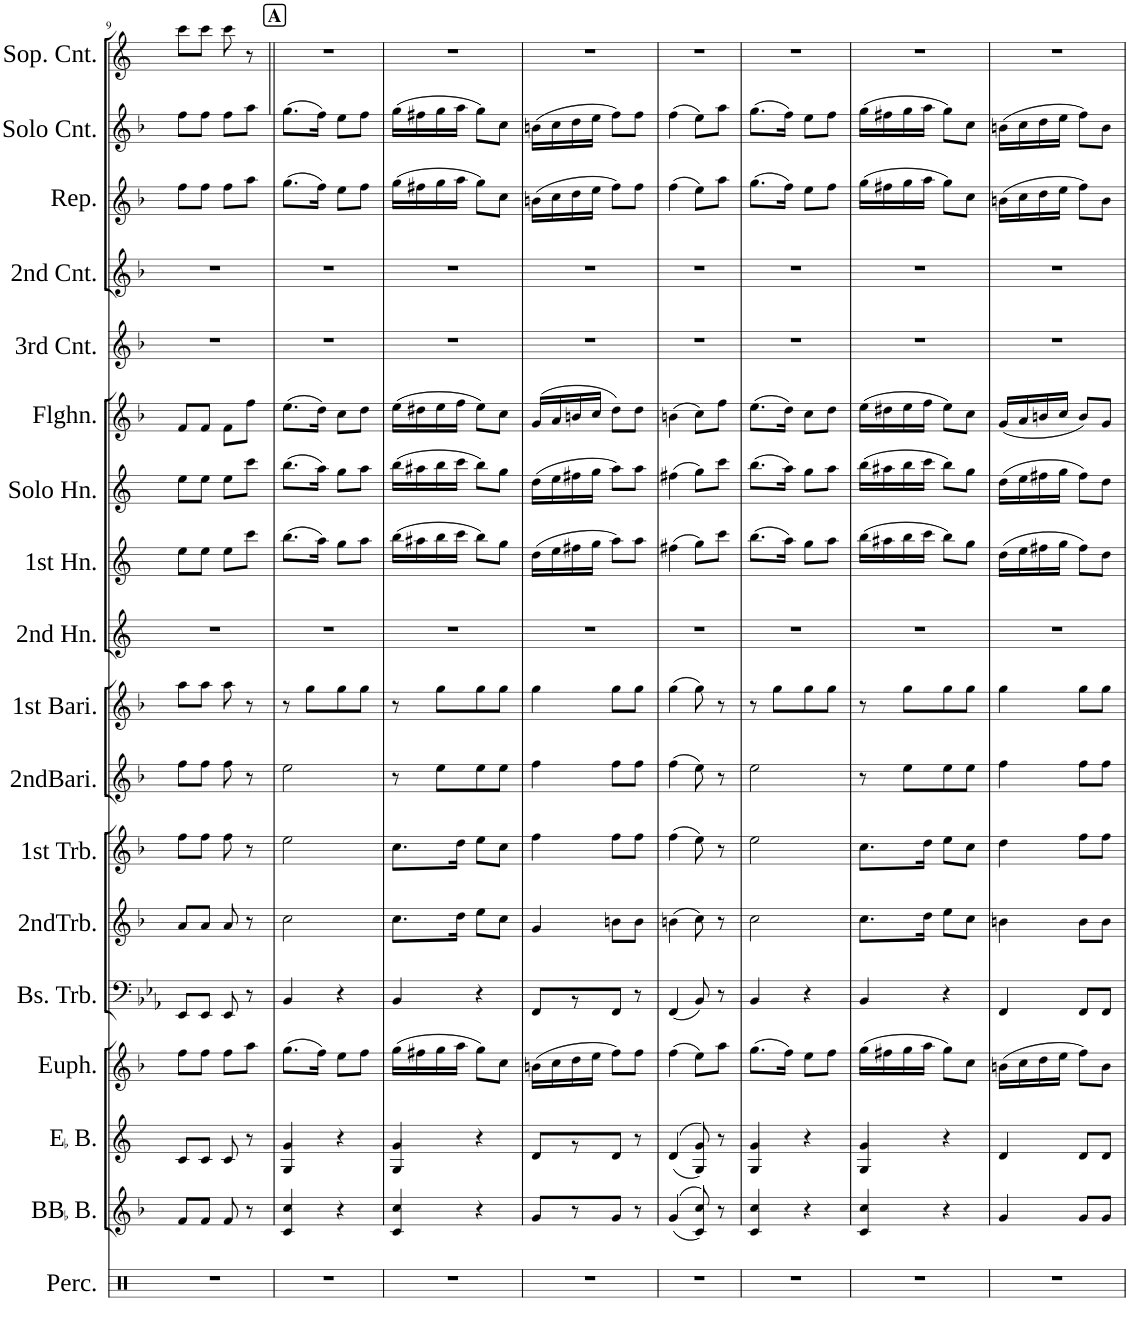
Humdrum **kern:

**kern	**kern	**kern	**kern	**kern	**kern	**kern	**kern	**kern	**kern	**kern	**kern	**kern	**kern	**kern	**kern	**kern	**kern
*part18	*part17	*part16	*part15	*part14	*part13	*part12	*part11	*part10	*part9	*part8	*part7	*part6	*part5	*part4	*part3	*part2	*part1
*staff18	*staff17	*staff16	*staff15	*staff14	*staff13	*staff12	*staff11	*staff10	*staff9	*staff8	*staff7	*staff6	*staff5	*staff4	*staff3	*staff2	*staff1
*I"Percussion	*I"BBaccidentalFlat Bass	*I"EaccidentalFlat Bass	*I"Euphonium	*I"Bass Trombone	*I"2nd Trombone	*I"1st Trombone	*I"2nd Baritone	*I"1st Baritone	*I"2nd Horn	*I"1st Horn	*I"Solo Horn	*I"Flugel Horn	*I"3rd Cornet	*I"2nd Cornet	*I"Repiano	*I"Solo Cornet	*I"Soprano Cornet
*I'Perc.	*I'BBaccidentalFlat B.	*I'EaccidentalFlat B.	*I'Euph.	*I'Bs. Trb.	*I'2ndTrb.	*I'1st Trb.	*I'2ndBari.	*I'1st Bari.	*I'2nd Hn.	*I'1st Hn.	*I'Solo Hn.	*I'Flghn.	*I'3rd Cnt.	*I'2nd Cnt.	*I'Rep.	*I'Solo Cnt.	*I'Sop. Cnt.
!!LO:PB:g=z
*clefX	*clefG2	*clefG2	*clefG2	*clefF4	*clefG2	*clefG2	*clefG2	*clefG2	*clefG2	*clefG2	*clefG2	*clefG2	*clefG2	*clefG2	*clefG2	*clefG2	*clefG2
*	*Trd15c26	*Trd12c21	*Trd8c14	*	*Trd8c14	*Trd8c14	*Trd8c14	*Trd8c14	*Trd4c7	*Trd4c7	*Trd4c7	*Trd4c7	*Trd1c2	*Trd1c2	*Trd1c2	*Trd1c2	*Trd1c2
*k[]	*k[b-]	*k[]	*k[b-]	*k[b-e-a-]	*k[b-]	*k[b-]	*k[b-]	*k[b-]	*k[]	*k[]	*k[]	*k[b-]	*k[b-]	*k[b-]	*k[b-]	*k[b-]	*k[]
*M2/4	*M2/4	*M2/4	*M2/4	*M2/4	*M2/4	*M2/4	*M2/4	*M2/4	*M2/4	*M2/4	*M2/4	*M2/4	*M2/4	*M2/4	*M2/4	*M2/4	*M2/4
=9	=9	=9	=9	=9	=9	=9	=9	=9	=9	=9	=9	=9	=9	=9	=9	=9	=9
2r	8f/L	8c/L	8ff\L	8EE-/L	8a/L	8ff\L	8ff\L	8aa\L	2r	8ee\L	8ee\L	8f/L	2r	2r	8ff\L	8ff\L	8ccc\L
.	8f/J	8c/J	8ff\J	8EE-/J	8a/J	8ff\J	8ff\J	8aa\J	.	8ee\J	8ee\J	8f/J	.	.	8ff\J	8ff\J	8ccc\J
.	8f/	8c/	8ff\L	8EE-/	8a/	8ff\	8ff\	8aa\	.	8ee\L	8ee\L	8f\L	.	.	8ff\L	8ff\L	8ccc\
.	8r	8r	8aa\J	8r	8r	8r	8r	8r	.	8ccc\J	8ccc\J	8ff\J	.	.	8aa\J	8aa\J	8r
!!LO:REH:place=s1:a:B:cj:fs=14:t=A
=10||	=10||	=10||	=10||	=10||	=10||	=10||	=10||	=10||	=10||	=10||	=10||	=10||	=10||	=10||	=10||	=10||	=10||
*	*^	*^	*	*^	*	*	*	*	*	*	*	*	*	*	*	*	*
2r	4cc/	4c/	4g/	4G/	(8.gg\L	4BB-/	4ryy	2cc\	2ee\	2ee\	8r	2r	(8.bb\L	(8.bb\L	(8.ee\L	2r	2r	(8.gg\L	(8.gg\L	2r
.	.	.	.	.	.	.	.	.	.	.	8gg\L	.	.	.	.	.	.	.	.	.
.	.	.	.	.	16ff\Jk)	.	.	.	.	.	.	.	16aa\Jk)	16aa\Jk)	16dd\Jk)	.	.	16ff\Jk)	16ff\Jk)	.
.	4r	4ryy	4r	4ryy	8ee\L	4r	4ryy	.	.	.	8gg\	.	8gg\L	8gg\L	8cc\L	.	.	8ee\L	8ee\L	.
.	.	.	.	.	8ff\J	.	.	.	.	.	8gg\J	.	8aa\J	8aa\J	8dd\J	.	.	8ff\J	8ff\J	.
=11	=11	=11	=11	=11	=11	=11	=11	=11	=11	=11	=11	=11	=11	=11	=11	=11	=11	=11	=11	=11
2r	4cc/	4c/	4g/	4G/	(16gg\LL	4BB-/	4ryy	8.cc\L	8.cc\L	8r	8r	2r	(16bb\LL	(16bb\LL	(16ee\LL	2r	2r	(16gg\LL	(16gg\LL	2r
.	.	.	.	.	16ff#X\	.	.	.	.	.	.	.	16aa#X\	16aa#X\	16dd#X\	.	.	16ff#X\	16ff#X\	.
.	.	.	.	.	16gg\	.	.	.	.	8ee\L	8gg\L	.	16bb\	16bb\	16ee\	.	.	16gg\	16gg\	.
.	.	.	.	.	16aa\JJ	.	.	16dd\Jk	16dd\Jk	.	.	.	16ccc\JJ	16ccc\JJ	16ff\JJ	.	.	16aa\JJ	16aa\JJ	.
.	4r	4ryy	4r	4ryy	8gg\L)	4r	4ryy	8ee\L	8ee\L	8ee\	8gg\	.	8bb\L)	8bb\L)	8ee\L)	.	.	8gg\L)	8gg\L)	.
.	.	.	.	.	8cc\J	.	.	8cc\J	8cc\J	8ee\J	8gg\J	.	8gg\J	8gg\J	8cc\J	.	.	8cc\J	8cc\J	.
*	*v	*v	*	*	*	*v	*v	*	*	*	*	*	*	*	*	*	*	*	*	*
*	*	*v	*v	*	*	*	*	*	*	*	*	*	*	*	*	*	*	*
=12	=12	=12	=12	=12	=12	=12	=12	=12	=12	=12	=12	=12	=12	=12	=12	=12	=12
2r	8g/L	8d/L	(16bn\LL	8FF/L	4g/	4ff\	4ff\	4gg\	2r	(16dd\LL	(16dd\LL	(16g/LL	2r	2r	(16bn\LL	(16bn\LL	2r
.	.	.	16cc\	.	.	.	.	.	.	16ee\	16ee\	16a/	.	.	16cc\	16cc\	.
.	8r	8r	16dd\	8r	.	.	.	.	.	16ff#X\	16ff#X\	16bn/	.	.	16dd\	16dd\	.
.	.	.	16ee\JJ	.	.	.	.	.	.	16gg\JJ	16gg\JJ	16cc/JJ	.	.	16ee\JJ	16ee\JJ	.
.	8g/J	8d/J	8ff\L)	8FF/J	8bn\L	8ff\L	8ff\L	8gg\L	.	8aa\L)	8aa\L)	8dd\L)	.	.	8ff\L)	8ff\L)	.
.	8r	8r	8ff\J	8r	8b\J	8ff\J	8ff\J	8gg\J	.	8aa\J	8aa\J	8dd\J	.	.	8ff\J	8ff\J	.
=13	=13	=13	=13	=13	=13	=13	=13	=13	=13	=13	=13	=13	=13	=13	=13	=13	=13
*	*^	*^	*	*	*	*	*	*	*	*	*	*	*	*	*	*	*
2r	(4g/	(4g	(4d/	(4d	(4ff\	(4FF/	(4bn\	(4ff\	(4ff\	(4gg\	2r	(4ff#X\	(4ff#X\	(4bn\	2r	2r	(4ff\	(4ff\	2r
.	8cc/)	8c/)	8g/)	8G/)	8ee\L)	8BB-/)	8cc\)	8ee\)	8ee\)	8gg\)	.	8gg\L)	8gg\L)	8cc\L)	.	.	8ee\L)	8ee\L)	.
.	8r	8ryy	8r	8ryy	8aa\J	8r	8r	8r	8r	8r	.	8ccc\J	8ccc\J	8ff\J	.	.	8aa\J	8aa\J	.
=14	=14	=14	=14	=14	=14	=14	=14	=14	=14	=14	=14	=14	=14	=14	=14	=14	=14	=14	=14
2r	4cc/	4c/	4g/	4G/	(8.gg\L	4BB-/	2cc\	2ee\	2ee\	8r	2r	(8.bb\L	(8.bb\L	(8.ee\L	2r	2r	(8.gg\L	(8.gg\L	2r
.	.	.	.	.	.	.	.	.	.	8gg\L	.	.	.	.	.	.	.	.	.
.	.	.	.	.	16ff\Jk)	.	.	.	.	.	.	16aa\Jk)	16aa\Jk)	16dd\Jk)	.	.	16ff\Jk)	16ff\Jk)	.
.	4r	4ryy	4r	4ryy	8ee\L	4r	.	.	.	8gg\	.	8gg\L	8gg\L	8cc\L	.	.	8ee\L	8ee\L	.
.	.	.	.	.	8ff\J	.	.	.	.	8gg\J	.	8aa\J	8aa\J	8dd\J	.	.	8ff\J	8ff\J	.
=15	=15	=15	=15	=15	=15	=15	=15	=15	=15	=15	=15	=15	=15	=15	=15	=15	=15	=15	=15
*	*	*	*	*	*	*^	*	*	*	*	*	*	*	*	*	*	*	*	*
2r	4cc/	4c/	4g/	4G/	(16gg\LL	4BB-/	4ryy	8.cc\L	8.cc\L	8r	8r	2r	(16bb\LL	(16bb\LL	(16ee\LL	2r	2r	(16gg\LL	(16gg\LL	2r
.	.	.	.	.	16ff#X\	.	.	.	.	.	.	.	16aa#X\	16aa#X\	16dd#X\	.	.	16ff#X\	16ff#X\	.
.	.	.	.	.	16gg\	.	.	.	.	8ee\L	8gg\L	.	16bb\	16bb\	16ee\	.	.	16gg\	16gg\	.
.	.	.	.	.	16aa\JJ	.	.	16dd\Jk	16dd\Jk	.	.	.	16ccc\JJ	16ccc\JJ	16ff\JJ	.	.	16aa\JJ	16aa\JJ	.
.	4r	4ryy	4r	4ryy	8gg\L)	4r	4ryy	8ee\L	8ee\L	8ee\	8gg\	.	8bb\L)	8bb\L)	8ee\L)	.	.	8gg\L)	8gg\L)	.
.	.	.	.	.	8cc\J	.	.	8cc\J	8cc\J	8ee\J	8gg\J	.	8gg\J	8gg\J	8cc\J	.	.	8cc\J	8cc\J	.
*	*v	*v	*	*	*	*v	*v	*	*	*	*	*	*	*	*	*	*	*	*	*
*	*	*v	*v	*	*	*	*	*	*	*	*	*	*	*	*	*	*	*
=16	=16	=16	=16	=16	=16	=16	=16	=16	=16	=16	=16	=16	=16	=16	=16	=16	=16
2r	4g/	4d/	(16bn\LL	4FF/	4bn\	4dd\	4ff\	4gg\	2r	(16dd\LL	(16dd\LL	(16g/LL	2r	2r	(16bn\LL	(16bn\LL	2r
.	.	.	16cc\	.	.	.	.	.	.	16ee\	16ee\	16a/	.	.	16cc\	16cc\	.
.	.	.	16dd\	.	.	.	.	.	.	16ff#X\	16ff#X\	16bn/	.	.	16dd\	16dd\	.
.	.	.	16ee\JJ	.	.	.	.	.	.	16gg\JJ	16gg\JJ	16cc/JJ	.	.	16ee\JJ	16ee\JJ	.
.	8g/L	8d/L	8ff\L)	8FF/L	8b\L	8ff\L	8ff\L	8gg\L	.	8ff#\L)	8ff#\L)	8b/L)	.	.	8ff\L)	8ff\L)	.
.	8g/J	8d/J	8b\J	8FF/J	8b\J	8ff\J	8ff\J	8gg\J	.	8dd\J	8dd\J	8g/J	.	.	8b\J	8b\J	.
=	=	=	=	=	=	=	=	=	=	=	=	=	=	=	=	=	=
*-	*-	*-	*-	*-	*-	*-	*-	*-	*-	*-	*-	*-	*-	*-	*-	*-	*-
